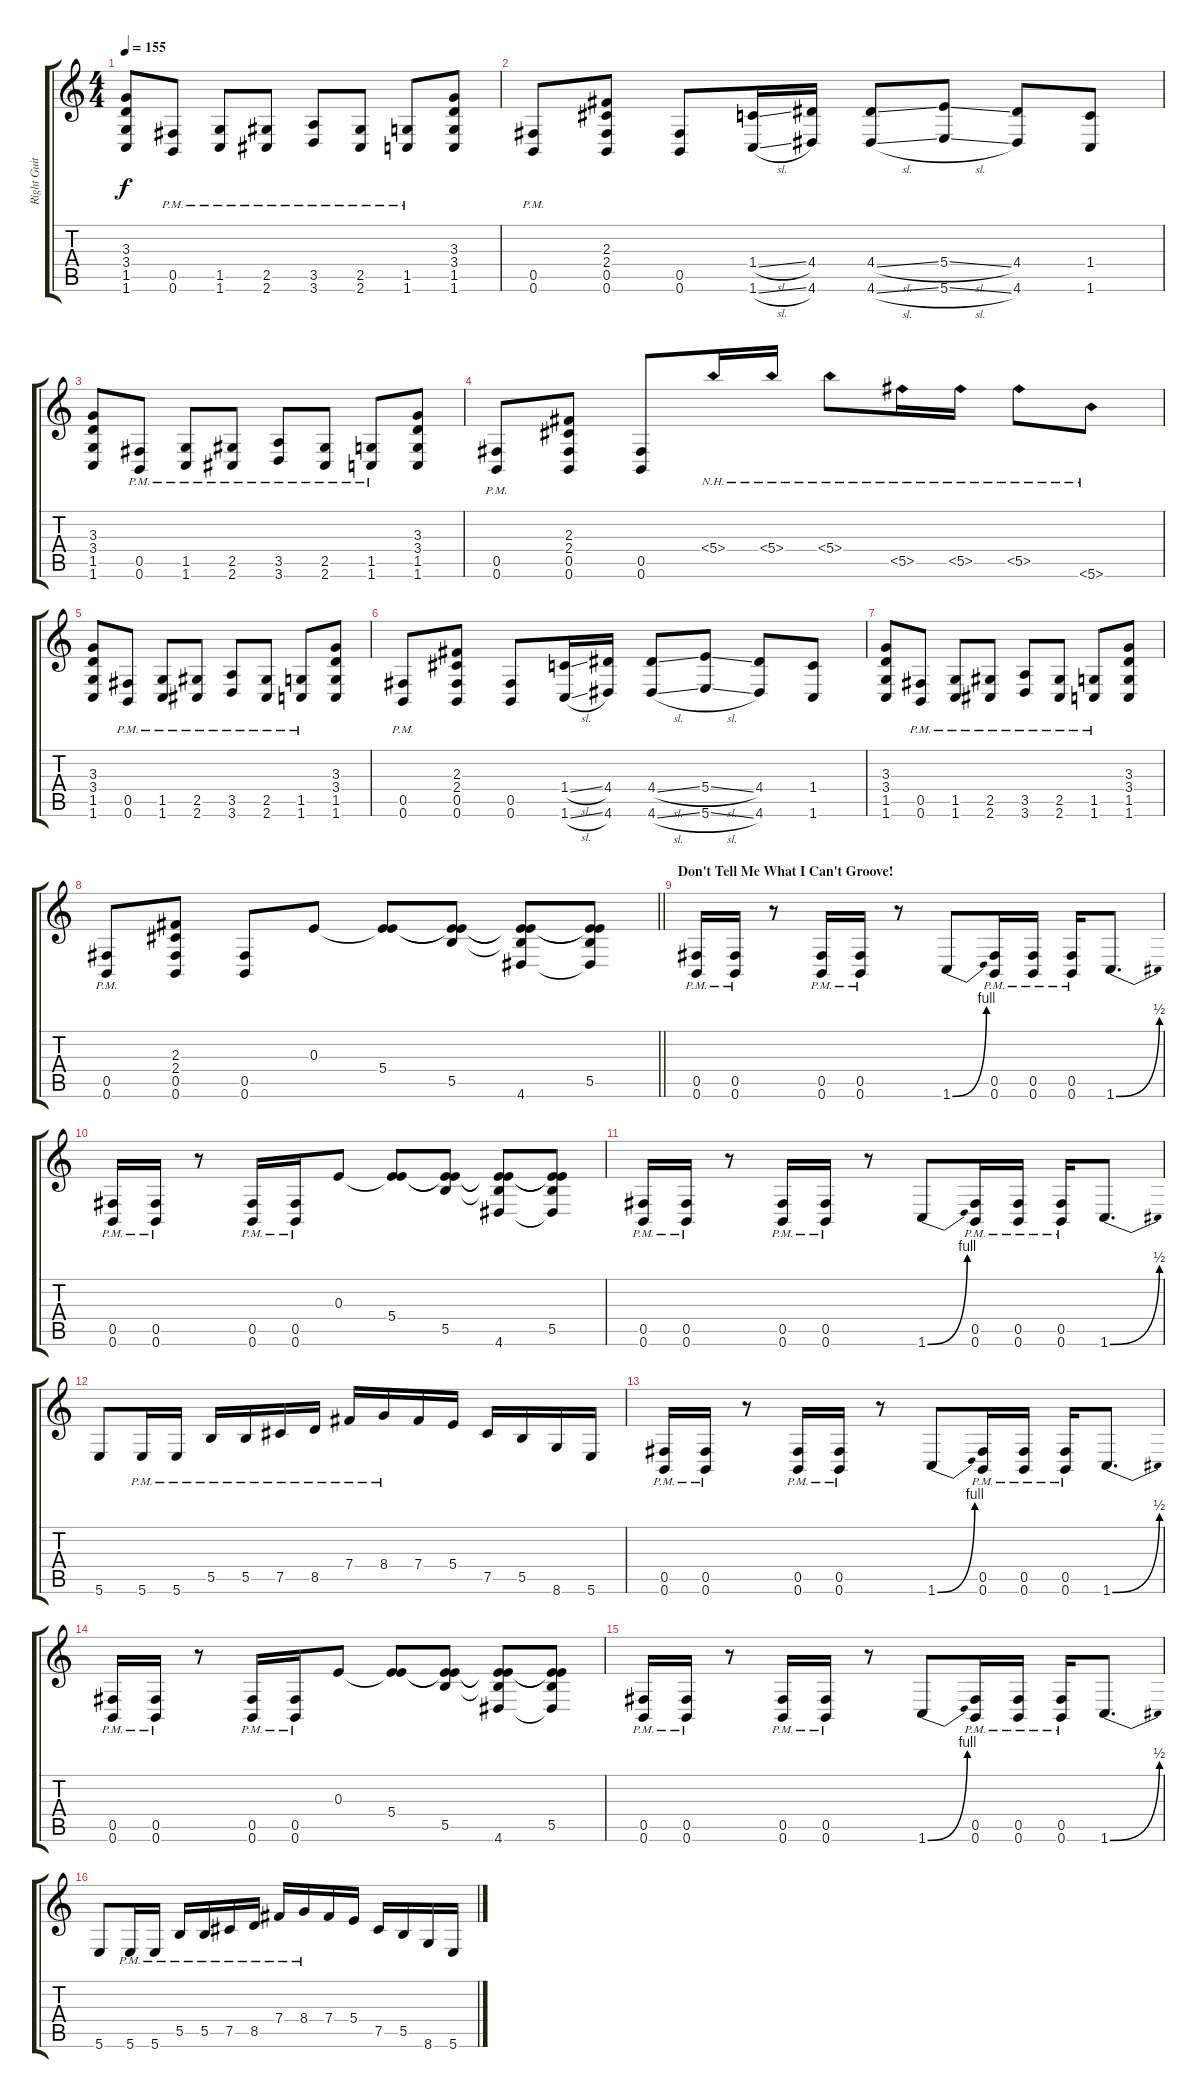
\track ("Right Guitar" "Right Guit") {instrument distortionguitar}
\staff {score tabs}
\tuning (Db4 Ab3 E3 B2 Gb2 B1) {hide}
\ts (4 4)
\tempo 155
\clef g2
\ks c
(3.3 3.4 1.5 1.6).8{dy f} (0.5{pm} 0.6{pm}).8 (1.5{pm} 1.6{pm}).8 (2.5{pm} 2.6{pm}).8 (3.5{pm} 3.6{pm}).8 (2.5{pm} 2.6{pm}).8 (1.5{pm} 1.6{pm}).8 (3.3 3.4 1.5 1.6).8 |
(0.5{pm} 0.6{pm}).8 (2.3 2.4 0.5 0.6).8 (0.5 0.6).8 (1.4{sl} 1.6{sl}).16 (4.4 4.6).16 (4.4{sl} 4.6{sl}).8 (5.4{sl} 5.6{sl}).8 (4.4 4.6).8 (1.4 1.6).8 |
(3.3 3.4 1.5 1.6).8 (0.5{pm} 0.6{pm}).8 (1.5{pm} 1.6{pm}).8 (2.5{pm} 2.6{pm}).8 (3.5{pm} 3.6{pm}).8 (2.5{pm} 2.6{pm}).8 (1.5{pm} 1.6{pm}).8 (3.3 3.4 1.5 1.6).8 |
(0.5{pm} 0.6{pm}).8 (2.3 2.4 0.5 0.6).8 (0.5 0.6).8 5.4{nh}.16 5.4{nh}.16 5.4{nh}.8 5.5{nh}.16 5.5{nh}.16 5.5{nh}.8 5.6{nh}.8 |
(3.3 3.4 1.5 1.6).8 (0.5{pm} 0.6{pm}).8 (1.5{pm} 1.6{pm}).8 (2.5{pm} 2.6{pm}).8 (3.5{pm} 3.6{pm}).8 (2.5{pm} 2.6{pm}).8 (1.5{pm} 1.6{pm}).8 (3.3 3.4 1.5 1.6).8 |
(0.5{pm} 0.6{pm}).8 (2.3 2.4 0.5 0.6).8 (0.5 0.6).8 (1.4{sl} 1.6{sl}).16 (4.4 4.6).16 (4.4{sl} 4.6{sl}).8 (5.4{sl} 5.6{sl}).8 (4.4 4.6).8 (1.4 1.6).8 |
(3.3 3.4 1.5 1.6).8 (0.5{pm} 0.6{pm}).8 (1.5{pm} 1.6{pm}).8 (2.5{pm} 2.6{pm}).8 (3.5{pm} 3.6{pm}).8 (2.5{pm} 2.6{pm}).8 (1.5{pm} 1.6{pm}).8 (3.3 3.4 1.5 1.6).8 |
\barLineRight lightlight
(0.5{pm} 0.6{pm}).8 (2.3 2.4 0.5 0.6).8 (0.5 0.6).8 0.3.8 (0.3{t} 5.4).8 (0.3{t} 5.4{t} 5.5).8 (0.3{t} 5.4{t} 5.5{t} 4.6).8 (0.3{t} 5.4{t} 5.5 4.6{t}).8 |
\section ("" "Don't Tell Me What I Can't Groove!")
(0.5{pm} 0.6{pm}).16 (0.5{pm} 0.6{pm}).16 r.8 (0.5{pm} 0.6{pm}).16 (0.5{pm} 0.6{pm}).16 r.8 1.6{be (bend 0 0 60 4)}.8 (0.5{pm} 0.6{pm}).16 (0.5{pm} 0.6{pm}).16 (0.5{pm} 0.6{pm}).16 1.6{be (bend 0 0 60 2)}.8{d} |
(0.5{pm} 0.6{pm}).16 (0.5{pm} 0.6{pm}).16 r.8 (0.5{pm} 0.6{pm}).16 (0.5{pm} 0.6{pm}).16 0.3.8 (0.3{t} 5.4).8 (0.3{t} 5.4{t} 5.5).8 (0.3{t} 5.4{t} 5.5{t} 4.6).8 (0.3{t} 5.4{t} 5.5 4.6{t}).8 |
(0.5{pm} 0.6{pm}).16 (0.5{pm} 0.6{pm}).16 r.8 (0.5{pm} 0.6{pm}).16 (0.5{pm} 0.6{pm}).16 r.8 1.6{be (bend 0 0 60 4)}.8 (0.5{pm} 0.6{pm}).16 (0.5{pm} 0.6{pm}).16 (0.5{pm} 0.6{pm}).16 1.6{be (bend 0 0 60 2)}.8{d} |
5.6.8 5.6{pm}.16 5.6{pm}.16 5.5{pm}.16 5.5{pm}.16 7.5{pm}.16 8.5{pm}.16 7.4{pm}.16 8.4{pm}.16 7.4.16 5.4.16 7.5.16 5.5.16 8.6.16 5.6.16 |
(0.5{pm} 0.6{pm}).16 (0.5{pm} 0.6{pm}).16 r.8 (0.5{pm} 0.6{pm}).16 (0.5{pm} 0.6{pm}).16 r.8 1.6{be (bend 0 0 60 4)}.8 (0.5{pm} 0.6{pm}).16 (0.5{pm} 0.6{pm}).16 (0.5{pm} 0.6{pm}).16 1.6{be (bend 0 0 60 2)}.8{d} |
(0.5{pm} 0.6{pm}).16 (0.5{pm} 0.6{pm}).16 r.8 (0.5{pm} 0.6{pm}).16 (0.5{pm} 0.6{pm}).16 0.3.8 (0.3{t} 5.4).8 (0.3{t} 5.4{t} 5.5).8 (0.3{t} 5.4{t} 5.5{t} 4.6).8 (0.3{t} 5.4{t} 5.5 4.6{t}).8 |
(0.5{pm} 0.6{pm}).16 (0.5{pm} 0.6{pm}).16 r.8 (0.5{pm} 0.6{pm}).16 (0.5{pm} 0.6{pm}).16 r.8 1.6{be (bend 0 0 60 4)}.8 (0.5{pm} 0.6{pm}).16 (0.5{pm} 0.6{pm}).16 (0.5{pm} 0.6{pm}).16 1.6{be (bend 0 0 60 2)}.8{d} |
5.6.8 5.6{pm}.16 5.6{pm}.16 5.5{pm}.16 5.5{pm}.16 7.5{pm}.16 8.5{pm}.16 7.4{pm}.16 8.4{pm}.16 7.4.16 5.4.16 7.5.16 5.5.16 8.6.16 5.6.16
